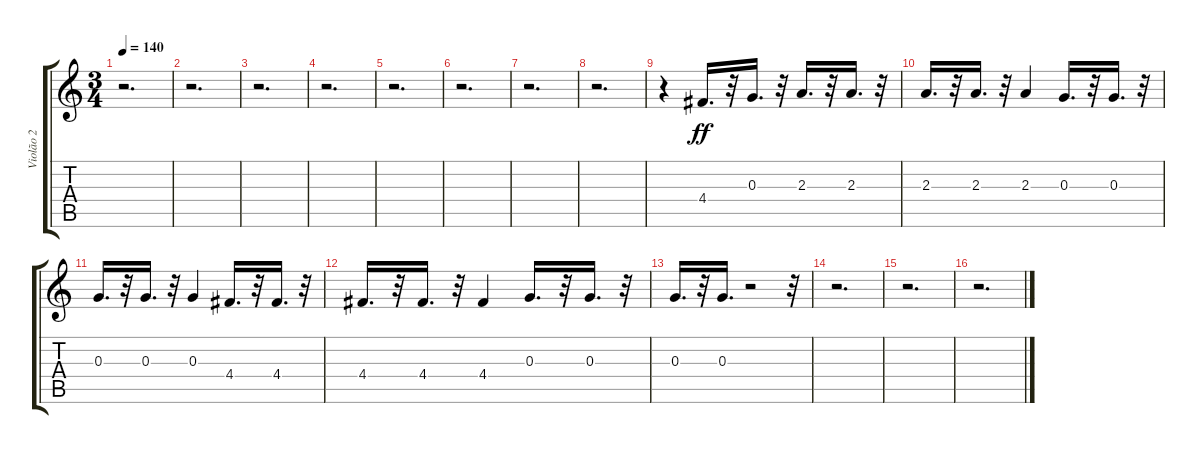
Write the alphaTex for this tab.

\track ("Violão 2" "Violão 2") {instrument acousticguitarsteel}
\staff {score tabs}
\tuning (E4 B3 G3 D3 A2 E2) {hide}
\ts (3 4)
\tempo 140
\clef g2
\ks c
r.2{d dy f} |
r.2{d} |
r.2{d} |
r.2{d} |
r.2{d} |
r.2{d} |
r.2{d} |
r.2{d} |
r.4 4.4.16{d dy ff} r.32 0.3.16{d} r.32 2.3.16{d} r.32 2.3.16{d} r.32 |
2.3.16{d} r.32 2.3.16{d} r.32 2.3.4 0.3.16{d} r.32 0.3.16{d} r.32 |
0.3.16{d} r.32 0.3.16{d} r.32 0.3.4 4.4.16{d} r.32 4.4.16{d} r.32 |
4.4.16{d} r.32 4.4.16{d} r.32 4.4.4 0.3.16{d} r.32 0.3.16{d} r.32 |
0.3.16{d} r.32 0.3.16{d} r.2 r.32 |
r.2{d} |
r.2{d} |
r.2{d}
